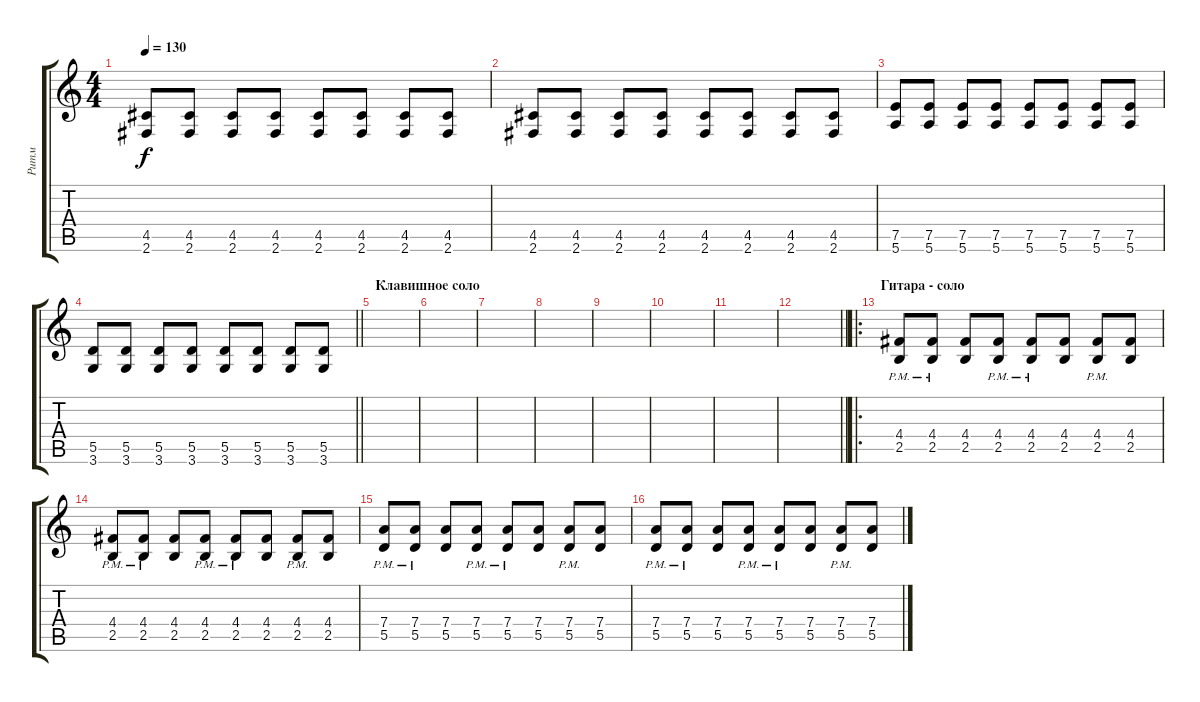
\track ("Ритм" "Ритм") {instrument distortionguitar}
\staff {score tabs}
\tuning (E4 B3 G3 D3 A2 E2) {hide}
\ts (4 4)
\tempo 130
\clef g2
\ks c
(4.5 2.6).8{dy f} (4.5 2.6).8 (4.5 2.6).8 (4.5 2.6).8 (4.5 2.6).8 (4.5 2.6).8 (4.5 2.6).8 (4.5 2.6).8 |
(4.5 2.6).8 (4.5 2.6).8 (4.5 2.6).8 (4.5 2.6).8 (4.5 2.6).8 (4.5 2.6).8 (4.5 2.6).8 (4.5 2.6).8 |
(7.5 5.6).8 (7.5 5.6).8 (7.5 5.6).8 (7.5 5.6).8 (7.5 5.6).8 (7.5 5.6).8 (7.5 5.6).8 (7.5 5.6).8 |
\barLineRight lightlight
(5.5 3.6).8 (5.5 3.6).8 (5.5 3.6).8 (5.5 3.6).8 (5.5 3.6).8 (5.5 3.6).8 (5.5 3.6).8 (5.5 3.6).8 |
\section ("" "Клавишное соло")
|
|
|
|
|
|
|
\barLineRight lightlight
|
\ro
\section ("" "Гитара - соло")
(4.4{pm} 2.5{pm}).8 (4.4{pm} 2.5{pm}).8 (4.4 2.5).8 (4.4{pm} 2.5{pm}).8 (4.4{pm} 2.5{pm}).8 (4.4 2.5).8 (4.4{pm} 2.5{pm}).8 (4.4 2.5).8 |
(4.4{pm} 2.5{pm}).8 (4.4{pm} 2.5{pm}).8 (4.4 2.5).8 (4.4{pm} 2.5{pm}).8 (4.4{pm} 2.5{pm}).8 (4.4 2.5).8 (4.4{pm} 2.5{pm}).8 (4.4 2.5).8 |
(7.4{pm} 5.5{pm}).8 (7.4{pm} 5.5{pm}).8 (7.4 5.5).8 (7.4{pm} 5.5{pm}).8 (7.4{pm} 5.5{pm}).8 (7.4 5.5).8 (7.4{pm} 5.5{pm}).8 (7.4 5.5).8 |
(7.4{pm} 5.5{pm}).8 (7.4{pm} 5.5{pm}).8 (7.4 5.5).8 (7.4{pm} 5.5{pm}).8 (7.4{pm} 5.5{pm}).8 (7.4 5.5).8 (7.4{pm} 5.5{pm}).8 (7.4 5.5).8
